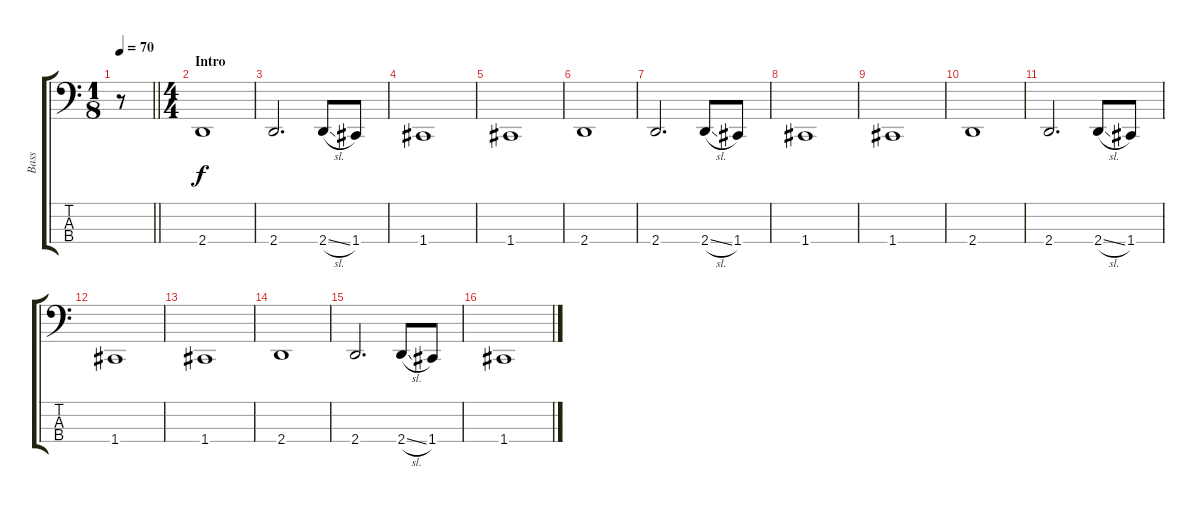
\track ("Bass" "Bass") {instrument electricbasspick}
\staff {score tabs}
\tuning (Eb2 Bb1 F1 C1) {hide}
\ts (1 8)
\tempo 70
\clef f4
\barLineRight lightlight
\ks c
r.8{dy f instrument electricbasspick} |
\ts (4 4)
\section ("" "Intro")
2.4.1 |
2.4.2{d} 2.4{sl}.8 1.4.8 |
1.4.1 |
1.4.1 |
2.4.1 |
2.4.2{d} 2.4{sl}.8 1.4.8 |
1.4.1 |
1.4.1 |
2.4.1 |
2.4.2{d} 2.4{sl}.8 1.4.8 |
1.4.1 |
1.4.1 |
2.4.1 |
2.4.2{d} 2.4{sl}.8 1.4.8 |
1.4.1
